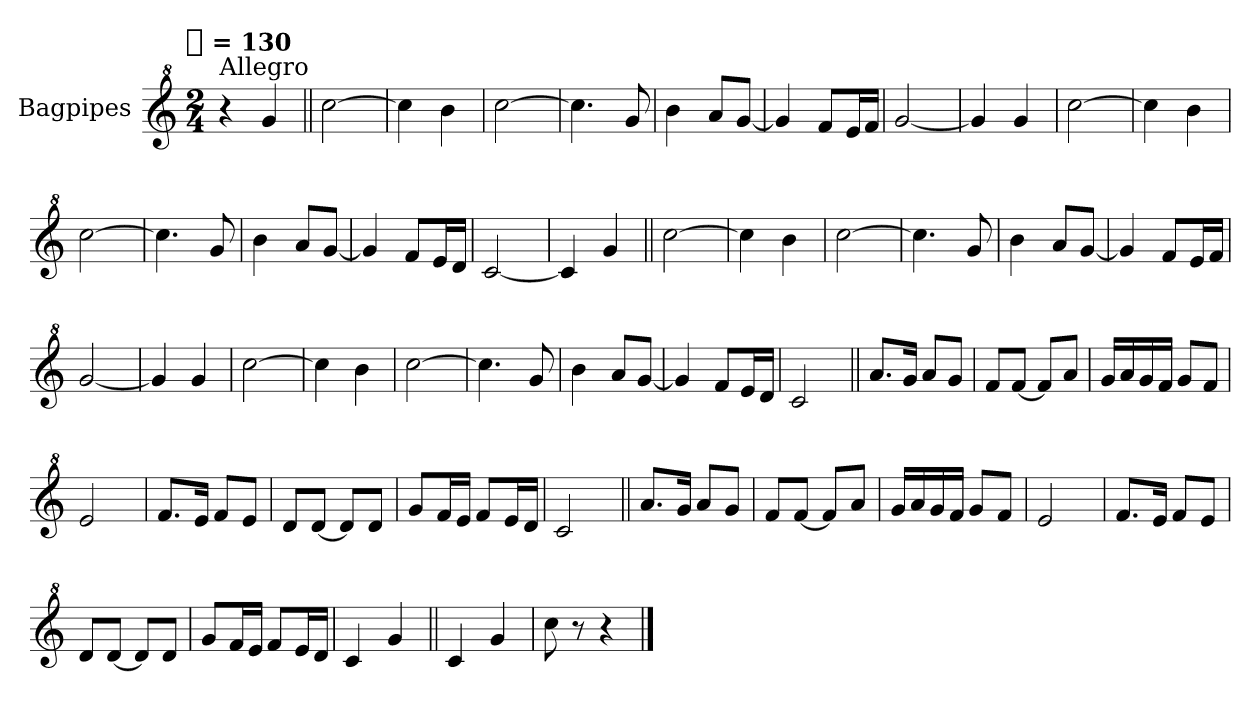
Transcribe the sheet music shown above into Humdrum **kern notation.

**kern
*part1
*staff1
*I"Bagpipes
*I'Bag
*clefG^2
*k[]
!!LO:TX:omd:t=[quarter] = 130
*M2/4
*MM130
=1
!LO:TX:a:t=Allegro
4r
4gg
=||
[2ccc
=
4ccc]
4bb
=
[2ccc
=
4.ccc]
8gg
=
4bb
8aaL
[8ggJ
=
4gg]
8ffL
16eeL
16ffJJ
=
[2gg
=
4gg]
4gg
=
[2ccc
=
4ccc]
4bb
=
[2ccc
=
4.ccc]
8gg
=
4bb
8aaL
[8ggJ
=
4gg]
8ffL
16eeL
16ddJJ
=
[2cc
=
4cc]
4gg
=||
[2ccc
=
4ccc]
4bb
=
[2ccc
=
4.ccc]
8gg
=
4bb
8aaL
[8ggJ
=
4gg]
8ffL
16eeL
16ffJJ
=
[2gg
=
4gg]
4gg
=
[2ccc
=
4ccc]
4bb
=
[2ccc
=
4.ccc]
8gg
=
4bb
8aaL
[8ggJ
=
4gg]
8ffL
16eeL
16ddJJ
=
2cc
=||
8.aaL
16ggJk
8aaL
8ggJ
=
8ffL
[8ffJ
8ffL]
8aaJ
=
16ggLL
16aa
16gg
16ffJJ
8ggL
8ffJ
=
2ee
=
8.ffL
16eeJk
8ffL
8eeJ
=
8ddL
[8ddJ
8ddL]
8ddJ
=
8ggL
16ffL
16eeJJ
8ffL
16eeL
16ddJJ
=
2cc
=||
8.aaL
16ggJk
8aaL
8ggJ
=
8ffL
[8ffJ
8ffL]
8aaJ
=
16ggLL
16aa
16gg
16ffJJ
8ggL
8ffJ
=
2ee
=
8.ffL
16eeJk
8ffL
8eeJ
=
8ddL
[8ddJ
8ddL]
8ddJ
=
8ggL
16ffL
16eeJJ
8ffL
16eeL
16ddJJ
=
4cc
4gg
=||
4cc
4gg
=
8ccc
8r
4r
==
*-
